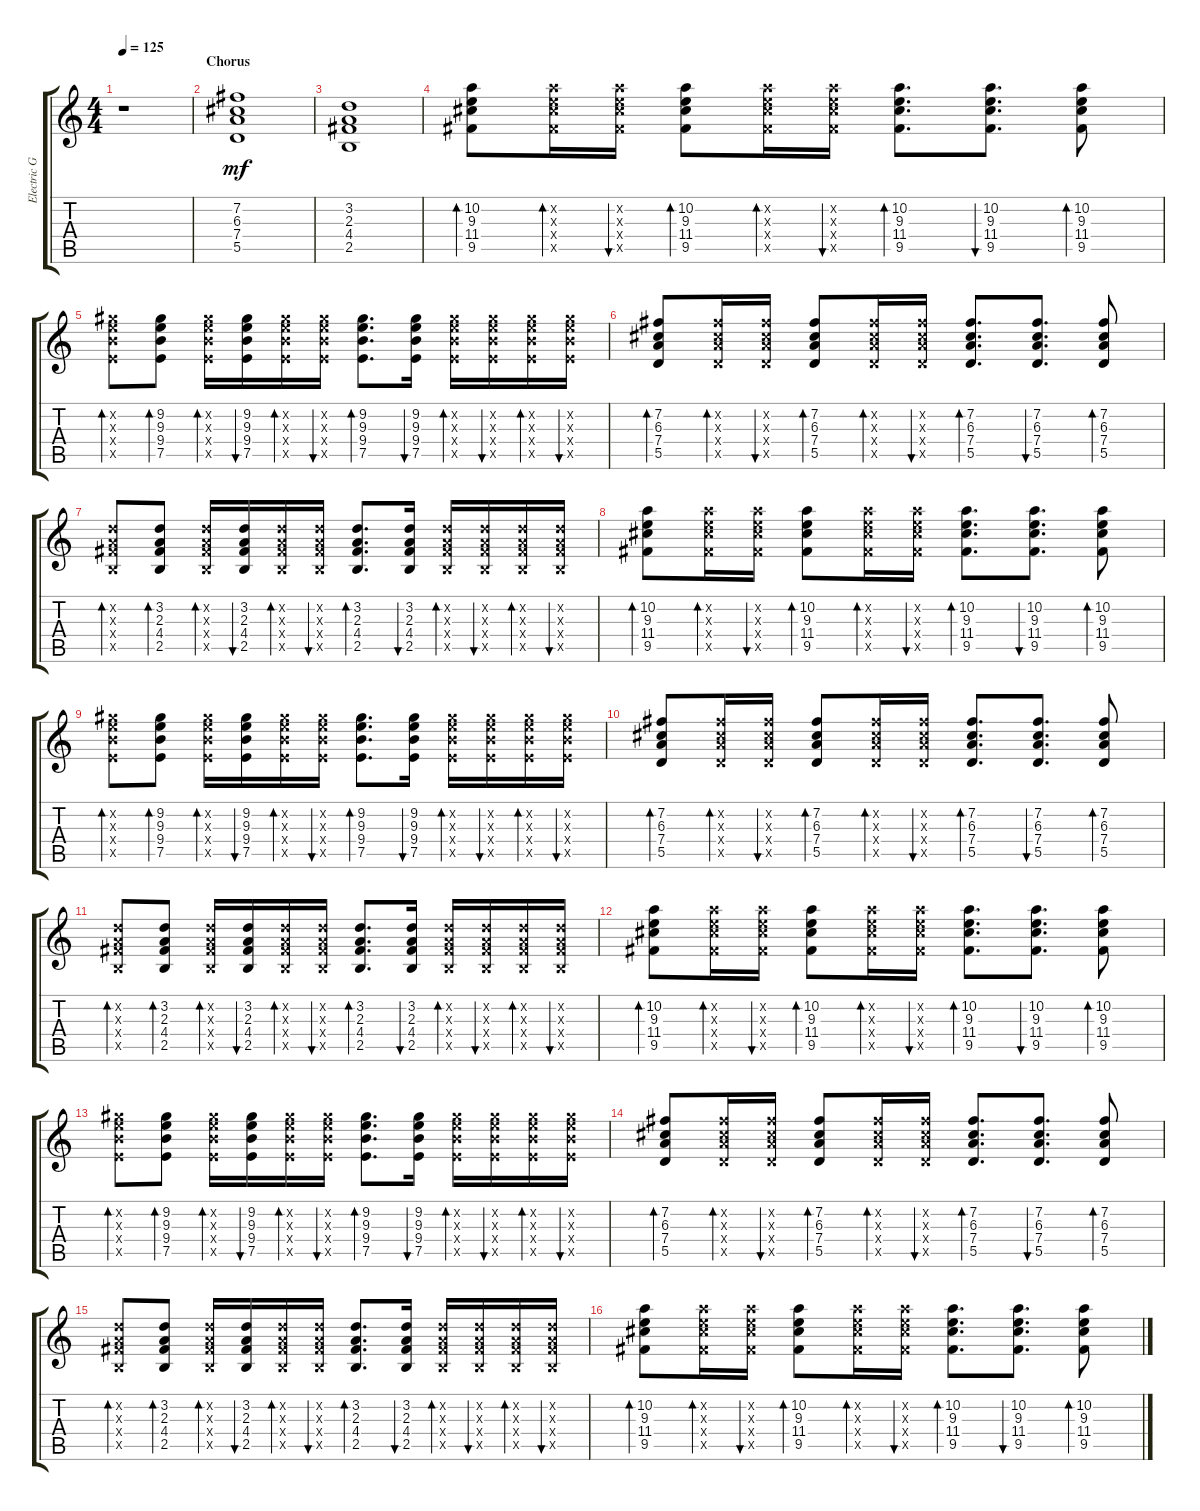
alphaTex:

\track ("Electric Guitar" "Electric G") {instrument electricguitarclean}
\staff {score tabs}
\tuning (E4 B3 G3 D3 A2 E2) {hide}
\ts (4 4)
\tempo 125
\clef g2
\ks c
r.1{dy mf} |
\section ("" "Chorus")
(7.2 6.3 7.4 5.5).1 |
(3.2 2.3 4.4 2.5).1 |
(10.2 9.3 11.4 9.5).8{bd 30} (10.2{x} 9.3{x} 11.4{x} 9.5{x}).16{bd 30} (10.2{x} 9.3{x} 11.4{x} 9.5{x}).16{bu 30} (10.2 9.3 11.4 9.5).8{bd 30} (10.2{x} 9.3{x} 11.4{x} 9.5{x}).16{bd 30} (10.2{x} 9.3{x} 11.4{x} 9.5{x}).16{bu 30} (10.2 9.3 11.4 9.5).8{d bd 30} (10.2 9.3 11.4 9.5).8{d bu 30} (10.2 9.3 11.4 9.5).8{bd 30} |
(9.2{x} 9.3{x} 9.4{x} 7.5{x}).8{bd 30} (9.2 9.3 9.4 7.5).8{bd 30} (9.2{x} 9.3{x} 9.4{x} 7.5{x}).16{bd 30} (9.2 9.3 9.4 7.5).16{bu 30} (9.2{x} 9.3{x} 9.4{x} 7.5{x}).16{bd 30} (9.2{x} 9.3{x} 9.4{x} 7.5{x}).16{bu 30} (9.2 9.3 9.4 7.5).8{d bd 30} (9.2 9.3 9.4 7.5).16{bu 30} (9.2{x} 9.3{x} 9.4{x} 7.5{x}).16{bd 30} (9.2{x} 9.3{x} 9.4{x} 7.5{x}).16{bu 30} (9.2{x} 9.3{x} 9.4{x} 7.5{x}).16{bd 30} (9.2{x} 9.3{x} 9.4{x} 7.5{x}).16{bu 30} |
(7.2 6.3 7.4 5.5).8{bd 30} (7.2{x} 6.3{x} 7.4{x} 5.5{x}).16{bd 30} (7.2{x} 6.3{x} 7.4{x} 5.5{x}).16{bu 30} (7.2 6.3 7.4 5.5).8{bd 30} (7.2{x} 6.3{x} 7.4{x} 5.5{x}).16{bd 30} (7.2{x} 6.3{x} 7.4{x} 5.5{x}).16{bu 30} (7.2 6.3 7.4 5.5).8{d bd 30} (7.2 6.3 7.4 5.5).8{d bu 30} (7.2 6.3 7.4 5.5).8{bd 30} |
(3.2{x} 2.3{x} 4.4{x} 2.5{x}).8{bd 30} (3.2 2.3 4.4 2.5).8{bd 30} (3.2{x} 2.3{x} 4.4{x} 2.5{x}).16{bd 30} (3.2 2.3 4.4 2.5).16{bu 30} (3.2{x} 2.3{x} 4.4{x} 2.5{x}).16{bd 30} (3.2{x} 2.3{x} 4.4{x} 2.5{x}).16{bu 30} (3.2 2.3 4.4 2.5).8{d bd 30} (3.2 2.3 4.4 2.5).16{bu 30} (3.2{x} 2.3{x} 4.4{x} 2.5{x}).16{bd 30} (3.2{x} 2.3{x} 4.4{x} 2.5{x}).16{bu 30} (3.2{x} 2.3{x} 4.4{x} 2.5{x}).16{bd 30} (3.2{x} 2.3{x} 4.4{x} 2.5{x}).16{bu 30} |
(10.2 9.3 11.4 9.5).8{bd 30} (10.2{x} 9.3{x} 11.4{x} 9.5{x}).16{bd 30} (10.2{x} 9.3{x} 11.4{x} 9.5{x}).16{bu 30} (10.2 9.3 11.4 9.5).8{bd 30} (10.2{x} 9.3{x} 11.4{x} 9.5{x}).16{bd 30} (10.2{x} 9.3{x} 11.4{x} 9.5{x}).16{bu 30} (10.2 9.3 11.4 9.5).8{d bd 30} (10.2 9.3 11.4 9.5).8{d bu 30} (10.2 9.3 11.4 9.5).8{bd 30} |
(9.2{x} 9.3{x} 9.4{x} 7.5{x}).8{bd 30} (9.2 9.3 9.4 7.5).8{bd 30} (9.2{x} 9.3{x} 9.4{x} 7.5{x}).16{bd 30} (9.2 9.3 9.4 7.5).16{bu 30} (9.2{x} 9.3{x} 9.4{x} 7.5{x}).16{bd 30} (9.2{x} 9.3{x} 9.4{x} 7.5{x}).16{bu 30} (9.2 9.3 9.4 7.5).8{d bd 30} (9.2 9.3 9.4 7.5).16{bu 30} (9.2{x} 9.3{x} 9.4{x} 7.5{x}).16{bd 30} (9.2{x} 9.3{x} 9.4{x} 7.5{x}).16{bu 30} (9.2{x} 9.3{x} 9.4{x} 7.5{x}).16{bd 30} (9.2{x} 9.3{x} 9.4{x} 7.5{x}).16{bu 30} |
(7.2 6.3 7.4 5.5).8{bd 30} (7.2{x} 6.3{x} 7.4{x} 5.5{x}).16{bd 30} (7.2{x} 6.3{x} 7.4{x} 5.5{x}).16{bu 30} (7.2 6.3 7.4 5.5).8{bd 30} (7.2{x} 6.3{x} 7.4{x} 5.5{x}).16{bd 30} (7.2{x} 6.3{x} 7.4{x} 5.5{x}).16{bu 30} (7.2 6.3 7.4 5.5).8{d bd 30} (7.2 6.3 7.4 5.5).8{d bu 30} (7.2 6.3 7.4 5.5).8{bd 30} |
(3.2{x} 2.3{x} 4.4{x} 2.5{x}).8{bd 30} (3.2 2.3 4.4 2.5).8{bd 30} (3.2{x} 2.3{x} 4.4{x} 2.5{x}).16{bd 30} (3.2 2.3 4.4 2.5).16{bu 30} (3.2{x} 2.3{x} 4.4{x} 2.5{x}).16{bd 30} (3.2{x} 2.3{x} 4.4{x} 2.5{x}).16{bu 30} (3.2 2.3 4.4 2.5).8{d bd 30} (3.2 2.3 4.4 2.5).16{bu 30} (3.2{x} 2.3{x} 4.4{x} 2.5{x}).16{bd 30} (3.2{x} 2.3{x} 4.4{x} 2.5{x}).16{bu 30} (3.2{x} 2.3{x} 4.4{x} 2.5{x}).16{bd 30} (3.2{x} 2.3{x} 4.4{x} 2.5{x}).16{bu 30} |
(10.2 9.3 11.4 9.5).8{bd 30} (10.2{x} 9.3{x} 11.4{x} 9.5{x}).16{bd 30} (10.2{x} 9.3{x} 11.4{x} 9.5{x}).16{bu 30} (10.2 9.3 11.4 9.5).8{bd 30} (10.2{x} 9.3{x} 11.4{x} 9.5{x}).16{bd 30} (10.2{x} 9.3{x} 11.4{x} 9.5{x}).16{bu 30} (10.2 9.3 11.4 9.5).8{d bd 30} (10.2 9.3 11.4 9.5).8{d bu 30} (10.2 9.3 11.4 9.5).8{bd 30} |
(9.2{x} 9.3{x} 9.4{x} 7.5{x}).8{bd 30} (9.2 9.3 9.4 7.5).8{bd 30} (9.2{x} 9.3{x} 9.4{x} 7.5{x}).16{bd 30} (9.2 9.3 9.4 7.5).16{bu 30} (9.2{x} 9.3{x} 9.4{x} 7.5{x}).16{bd 30} (9.2{x} 9.3{x} 9.4{x} 7.5{x}).16{bu 30} (9.2 9.3 9.4 7.5).8{d bd 30} (9.2 9.3 9.4 7.5).16{bu 30} (9.2{x} 9.3{x} 9.4{x} 7.5{x}).16{bd 30} (9.2{x} 9.3{x} 9.4{x} 7.5{x}).16{bu 30} (9.2{x} 9.3{x} 9.4{x} 7.5{x}).16{bd 30} (9.2{x} 9.3{x} 9.4{x} 7.5{x}).16{bu 30} |
(7.2 6.3 7.4 5.5).8{bd 30} (7.2{x} 6.3{x} 7.4{x} 5.5{x}).16{bd 30} (7.2{x} 6.3{x} 7.4{x} 5.5{x}).16{bu 30} (7.2 6.3 7.4 5.5).8{bd 30} (7.2{x} 6.3{x} 7.4{x} 5.5{x}).16{bd 30} (7.2{x} 6.3{x} 7.4{x} 5.5{x}).16{bu 30} (7.2 6.3 7.4 5.5).8{d bd 30} (7.2 6.3 7.4 5.5).8{d bu 30} (7.2 6.3 7.4 5.5).8{bd 30} |
(3.2{x} 2.3{x} 4.4{x} 2.5{x}).8{bd 30} (3.2 2.3 4.4 2.5).8{bd 30} (3.2{x} 2.3{x} 4.4{x} 2.5{x}).16{bd 30} (3.2 2.3 4.4 2.5).16{bu 30} (3.2{x} 2.3{x} 4.4{x} 2.5{x}).16{bd 30} (3.2{x} 2.3{x} 4.4{x} 2.5{x}).16{bu 30} (3.2 2.3 4.4 2.5).8{d bd 30} (3.2 2.3 4.4 2.5).16{bu 30} (3.2{x} 2.3{x} 4.4{x} 2.5{x}).16{bd 30} (3.2{x} 2.3{x} 4.4{x} 2.5{x}).16{bu 30} (3.2{x} 2.3{x} 4.4{x} 2.5{x}).16{bd 30} (3.2{x} 2.3{x} 4.4{x} 2.5{x}).16{bu 30} |
(10.2 9.3 11.4 9.5).8{bd 30} (10.2{x} 9.3{x} 11.4{x} 9.5{x}).16{bd 30} (10.2{x} 9.3{x} 11.4{x} 9.5{x}).16{bu 30} (10.2 9.3 11.4 9.5).8{bd 30} (10.2{x} 9.3{x} 11.4{x} 9.5{x}).16{bd 30} (10.2{x} 9.3{x} 11.4{x} 9.5{x}).16{bu 30} (10.2 9.3 11.4 9.5).8{d bd 30} (10.2 9.3 11.4 9.5).8{d bu 30} (10.2 9.3 11.4 9.5).8{bd 30}
